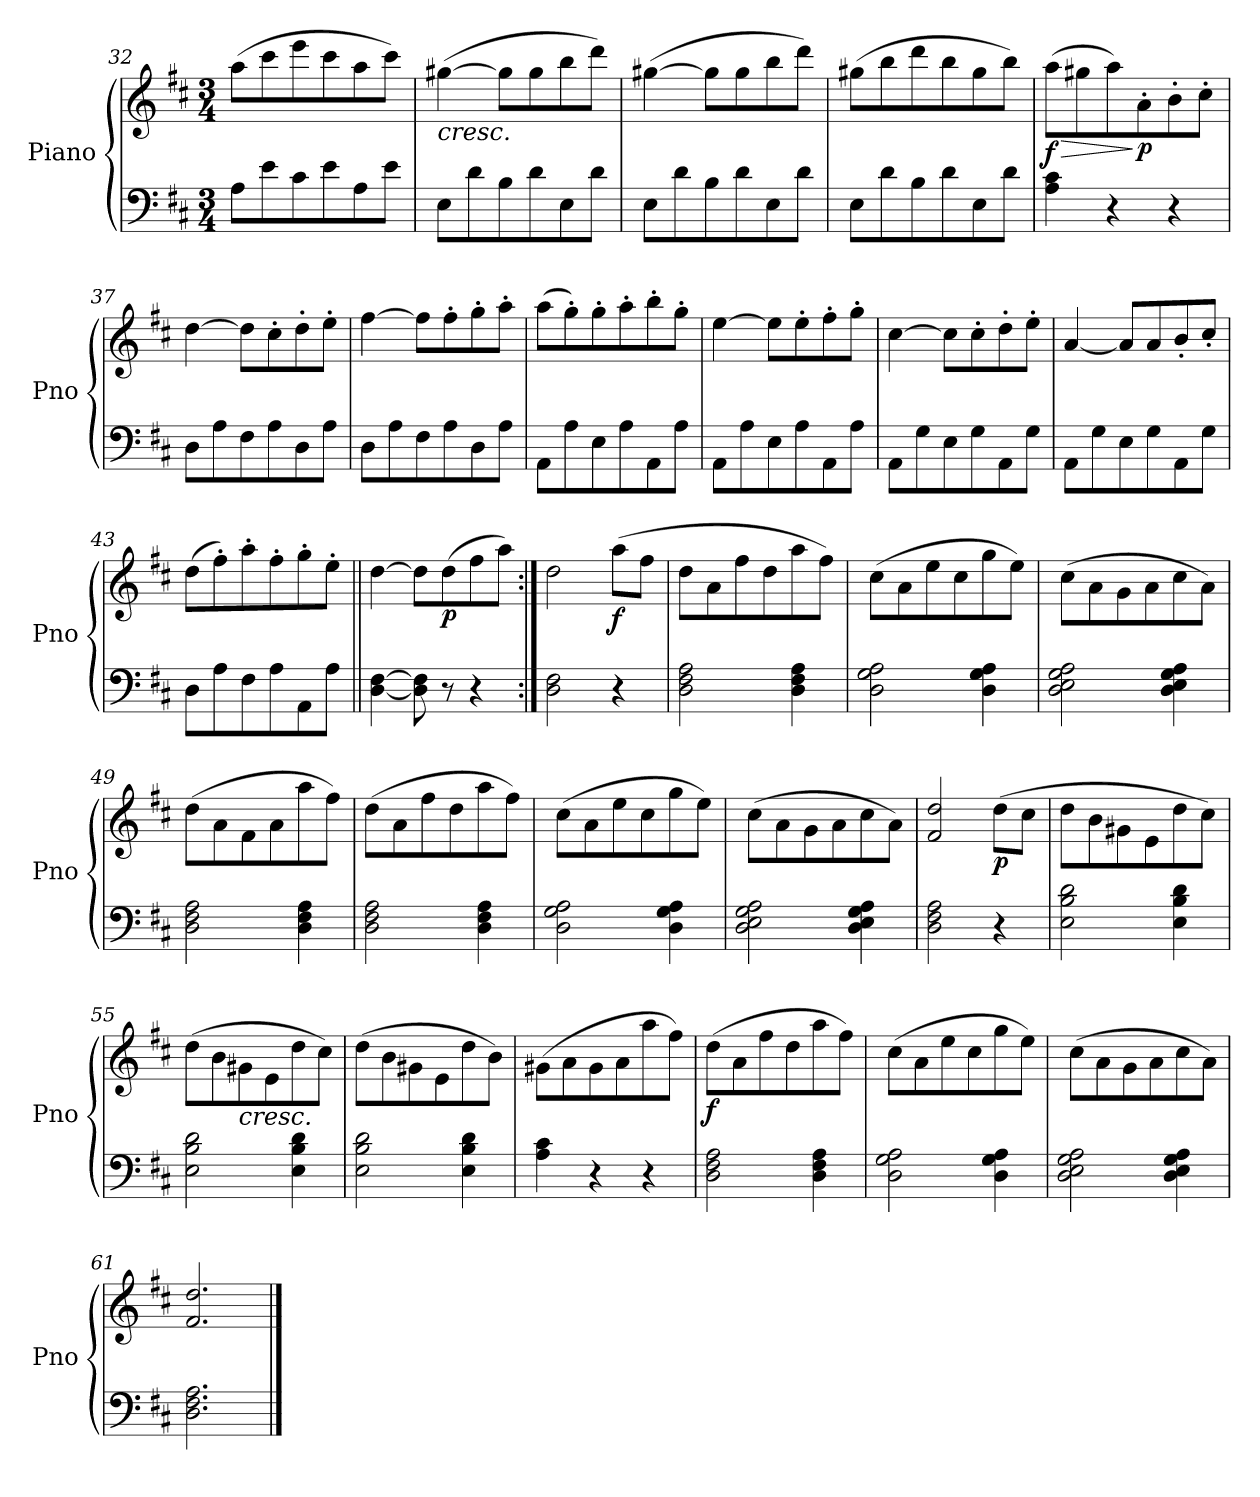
**kern	**kern	**dynam
*part1	*part1	*part1
*staff2	*staff1	*staff1/2
*I"Piano	*	*
*I'Pno	*	*
!!LO:PB:g=z
*clefF4	*clefG2	*
*k[f#c#]	*k[f#c#]	*
*D:	*D:	*
*M3/4	*M3/4	*
=32	=32	=32
8A\L	(>8aa\L	.
8e\	8ccc#\	.
8c#\	8eee\	.
8e\	8ccc#\	.
8A\	8aa\	.
8e\J	8ccc#\J)	.
=33	=33	=33
!	!LO:TX:b:i:t=cresc.	!
8E\L	(>[4gg#X\	.
8d\	.	.
8B\	8gg#\L]	.
8d\	8gg#\	.
8E\	8bb\	.
8d\J	8ddd\J)	.
=34	=34	=34
8E\L	(>[4gg#X\	.
8d\	.	.
8B\	8gg#\L]	.
8d\	8gg#\	.
8E\	8bb\	.
8d\J	8ddd\J)	.
=35	=35	=35
8E\L	(>8gg#X\L	.
8d\	8bb\	.
8B\	8ddd\	.
8d\	8bb\	.
8E\	8gg#\	.
8d\J	8bb\J)	.
=36	=36	=36
!	!	!LO:HP:b
!	!	!LO:DY:n=1:b
4A\ 4c#\	(>8aa\L	> f
.	8gg#X\	.
4r	8aa\)	.
!	!	!LO:DY:n=2:b
.	8a'\	] p
4r	8b'\	.
.	8cc#'\J	.
!!LO:LB:g=z
=37	=37	=37
8D\L	[4dd\	.
8A\	.	.
8F#\	8dd\L]	.
8A\	8cc#'\	.
8D\	8dd'\	.
8A\J	8ee'\J	.
=38	=38	=38
8D\L	[4ff#\	.
8A\	.	.
8F#\	8ff#\L]	.
8A\	8ff#'\	.
8D\	8gg'\	.
8A\J	8aa'\J	.
=39	=39	=39
8AA\L	(>8aa\L	.
8A\	8gg'\)	.
8E\	8gg'\	.
8A\	8aa'\	.
8AA\	8bb'\	.
8A\J	8gg'\J	.
=40	=40	=40
8AA\L	[4ee\	.
8A\	.	.
8E\	8ee\L]	.
8A\	8ee'\	.
8AA\	8ff#'\	.
8A\J	8gg'\J	.
=41	=41	=41
8AA\L	[4cc#\	.
8G\	.	.
8E\	8cc#\L]	.
8G\	8cc#'\	.
8AA\	8dd'\	.
8G\J	8ee'\J	.
=42	=42	=42
8AA\L	[4a/	.
8G\	.	.
8E\	8a/L]	.
8G\	8a/	.
8AA\	8b'/	.
8G\J	8cc#'/J	.
!!LO:LB:g=z
=43	=43	=43
8D\L	(>8dd\L	.
8A\	8ff#'\)	.
8F#\	8aa'\	.
8A\	8ff#'\	.
8AA\	8gg'\	.
8A\J	8ee'\J	.
=44||	=44||	=44||
[4D\ [4F#\	[4dd\	.
8D\] 8F#\]	8dd\L]	.
!	!	!LO:DY:b
8r	(>8dd\	p
4r	8ff#\	.
.	8aa\J)	.
=45:|!	=45:|!	=45:|!
2D\ 2F#\	2dd\	.
!	!	!LO:DY:b
4r	(>8aa\L	f
.	8ff#\J	.
=46	=46	=46
2D\ 2F#\ 2A\	8dd\L	.
.	8a\	.
.	8ff#\	.
.	8dd\	.
4D\ 4F#\ 4A\	8aa\	.
.	8ff#\J)	.
=47	=47	=47
2D\ 2G\ 2A\	(>8cc#\L	.
.	8a\	.
.	8ee\	.
.	8cc#\	.
4D\ 4G\ 4A\	8gg\	.
.	8ee\J)	.
=48	=48	=48
2D\ 2E\ 2G\ 2A\	(>8cc#\L	.
.	8a\	.
.	8g\	.
.	8a\	.
4D\ 4E\ 4G\ 4A\	8cc#\	.
.	8a\J)	.
=49	=49	=49
2D\ 2F#\ 2A\	(>8dd\L	.
.	8a\	.
.	8f#\	.
.	8a\	.
4D\ 4F#\ 4A\	8aa\	.
.	8ff#\J)	.
!!LO:LB:g=z
=50	=50	=50
2D\ 2F#\ 2A\	(>8dd\L	.
.	8a\	.
.	8ff#\	.
.	8dd\	.
4D\ 4F#\ 4A\	8aa\	.
.	8ff#\J)	.
=51	=51	=51
2D\ 2G\ 2A\	(>8cc#\L	.
.	8a\	.
.	8ee\	.
.	8cc#\	.
4D\ 4G\ 4A\	8gg\	.
.	8ee\J)	.
=52	=52	=52
2D\ 2E\ 2G\ 2A\	(>8cc#\L	.
.	8a\	.
.	8g\	.
.	8a\	.
4D\ 4E\ 4G\ 4A\	8cc#\	.
.	8a\J)	.
=53	=53	=53
2D\ 2F#\ 2A\	2f#/ 2dd/	.
!	!	!LO:DY:b
4r	(>8dd\L	p
.	8cc#\J	.
=54	=54	=54
2E\ 2B\ 2d\	8dd\L	.
.	8b\	.
.	8g#X\	.
.	8e\	.
4E\ 4B\ 4d\	8dd\	.
.	8cc#\J)	.
=55	=55	=55
2E\ 2B\ 2d\	(>8dd\L	.
.	8b\	.
!	!LO:TX:b:i:t=cresc.	!
.	8g#X\	.
.	8e\	.
4E\ 4B\ 4d\	8dd\	.
.	8cc#\J)	.
!!LO:LB:g=z
=56	=56	=56
2E\ 2B\ 2d\	(>8dd\L	.
.	8b\	.
.	8g#X\	.
.	8e\	.
4E\ 4B\ 4d\	8dd\	.
.	8b\J)	.
=57	=57	=57
4A\ 4c#\	(>8g#X\L	.
.	8a\	.
4r	8g#\	.
.	8a\	.
4r	8aa\	.
.	8ff#\J)	.
=58	=58	=58
!	!	!LO:DY:b
2D\ 2F#\ 2A\	(>8dd\L	f
.	8a\	.
.	8ff#\	.
.	8dd\	.
4D\ 4F#\ 4A\	8aa\	.
.	8ff#\J)	.
=59	=59	=59
2D\ 2G\ 2A\	(>8cc#\L	.
.	8a\	.
.	8ee\	.
.	8cc#\	.
4D\ 4G\ 4A\	8gg\	.
.	8ee\J)	.
=60	=60	=60
2D\ 2E\ 2G\ 2A\	(>8cc#\L	.
.	8a\	.
.	8g\	.
.	8a\	.
4D\ 4E\ 4G\ 4A\	8cc#\	.
.	8a\J)	.
=61	=61	=61
2.D\ 2.F#\ 2.A\	2.f#/ 2.dd/	.
==	==	==
*-	*-	*-
